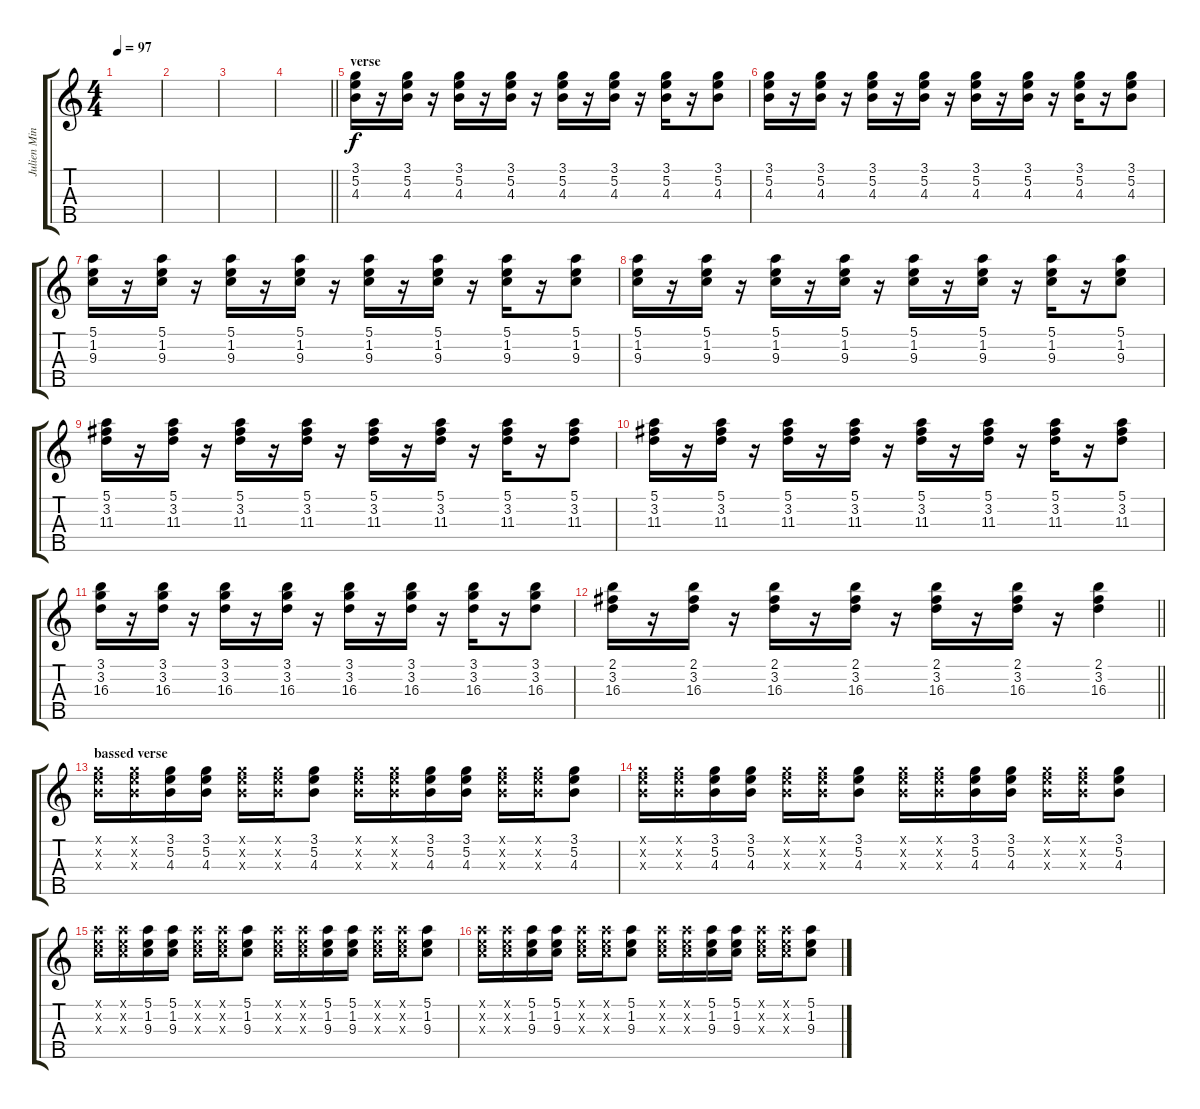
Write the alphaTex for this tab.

\track ("Julien Mineau" "Julien Min") {instrument electricguitarclean}
\staff {score tabs}
\tuning (E4 B3 G3 D3 A2) {hide}
\ts (4 4)
\tempo 97
\clef g2
\ks c
|
|
|
\barLineRight lightlight
|
\section ("" "verse")
(3.1 5.2 4.3).16 r.16 (3.1 5.2 4.3).16 r.16 (3.1 5.2 4.3).16 r.16 (3.1 5.2 4.3).16 r.16 (3.1 5.2 4.3).16 r.16 (3.1 5.2 4.3).16 r.16 (3.1 5.2 4.3).16 r.16 (3.1 5.2 4.3).8 |
(3.1 5.2 4.3).16 r.16 (3.1 5.2 4.3).16 r.16 (3.1 5.2 4.3).16 r.16 (3.1 5.2 4.3).16 r.16 (3.1 5.2 4.3).16 r.16 (3.1 5.2 4.3).16 r.16 (3.1 5.2 4.3).16 r.16 (3.1 5.2 4.3).8 |
(5.1 1.2 9.3).16 r.16 (5.1 1.2 9.3).16 r.16 (5.1 1.2 9.3).16 r.16 (5.1 1.2 9.3).16 r.16 (5.1 1.2 9.3).16 r.16 (5.1 1.2 9.3).16 r.16 (5.1 1.2 9.3).16 r.16 (5.1 1.2 9.3).8 |
(5.1 1.2 9.3).16 r.16 (5.1 1.2 9.3).16 r.16 (5.1 1.2 9.3).16 r.16 (5.1 1.2 9.3).16 r.16 (5.1 1.2 9.3).16 r.16 (5.1 1.2 9.3).16 r.16 (5.1 1.2 9.3).16 r.16 (5.1 1.2 9.3).8 |
(5.1 3.2 11.3).16 r.16 (5.1 3.2 11.3).16 r.16 (5.1 3.2 11.3).16 r.16 (5.1 3.2 11.3).16 r.16 (5.1 3.2 11.3).16 r.16 (5.1 3.2 11.3).16 r.16 (5.1 3.2 11.3).16 r.16 (5.1 3.2 11.3).8 |
(5.1 3.2 11.3).16 r.16 (5.1 3.2 11.3).16 r.16 (5.1 3.2 11.3).16 r.16 (5.1 3.2 11.3).16 r.16 (5.1 3.2 11.3).16 r.16 (5.1 3.2 11.3).16 r.16 (5.1 3.2 11.3).16 r.16 (5.1 3.2 11.3).8 |
(3.1 3.2 16.3).16 r.16 (3.1 3.2 16.3).16 r.16 (3.1 3.2 16.3).16 r.16 (3.1 3.2 16.3).16 r.16 (3.1 3.2 16.3).16 r.16 (3.1 3.2 16.3).16 r.16 (3.1 3.2 16.3).16 r.16 (3.1 3.2 16.3).8 |
\barLineRight lightlight
(2.1 3.2 16.3).16 r.16 (2.1 3.2 16.3).16 r.16 (2.1 3.2 16.3).16 r.16 (2.1 3.2 16.3).16 r.16 (2.1 3.2 16.3).16 r.16 (2.1 3.2 16.3).16 r.16 (2.1 3.2 16.3).4 |
\section ("" "bassed verse")
(3.1{x} 5.2{x} 4.3{x}).16 (3.1{x} 5.2{x} 4.3{x}).16 (3.1 5.2 4.3).16 (3.1 5.2 4.3).16 (3.1{x} 5.2{x} 4.3{x}).16 (3.1{x} 5.2{x} 4.3{x}).16 (3.1 5.2 4.3).8 (3.1{x} 5.2{x} 4.3{x}).16 (3.1{x} 5.2{x} 4.3{x}).16 (3.1 5.2 4.3).16 (3.1 5.2 4.3).16 (3.1{x} 5.2{x} 4.3{x}).16 (3.1{x} 5.2{x} 4.3{x}).16 (3.1 5.2 4.3).8 |
(3.1{x} 5.2{x} 4.3{x}).16 (3.1{x} 5.2{x} 4.3{x}).16 (3.1 5.2 4.3).16 (3.1 5.2 4.3).16 (3.1{x} 5.2{x} 4.3{x}).16 (3.1{x} 5.2{x} 4.3{x}).16 (3.1 5.2 4.3).8 (3.1{x} 5.2{x} 4.3{x}).16 (3.1{x} 5.2{x} 4.3{x}).16 (3.1 5.2 4.3).16 (3.1 5.2 4.3).16 (3.1{x} 5.2{x} 4.3{x}).16 (3.1{x} 5.2{x} 4.3{x}).16 (3.1 5.2 4.3).8 |
(5.1{x} 1.2{x} 9.3{x}).16 (5.1{x} 1.2{x} 9.3{x}).16 (5.1 1.2 9.3).16 (5.1 1.2 9.3).16 (5.1{x} 1.2{x} 9.3{x}).16 (5.1{x} 1.2{x} 9.3{x}).16 (5.1 1.2 9.3).8 (5.1{x} 1.2{x} 9.3{x}).16 (5.1{x} 1.2{x} 9.3{x}).16 (5.1 1.2 9.3).16 (5.1 1.2 9.3).16 (5.1{x} 1.2{x} 9.3{x}).16 (5.1{x} 1.2{x} 9.3{x}).16 (5.1 1.2 9.3).8 |
(5.1{x} 1.2{x} 9.3{x}).16 (5.1{x} 1.2{x} 9.3{x}).16 (5.1 1.2 9.3).16 (5.1 1.2 9.3).16 (5.1{x} 1.2{x} 9.3{x}).16 (5.1{x} 1.2{x} 9.3{x}).16 (5.1 1.2 9.3).8 (5.1{x} 1.2{x} 9.3{x}).16 (5.1{x} 1.2{x} 9.3{x}).16 (5.1 1.2 9.3).16 (5.1 1.2 9.3).16 (5.1{x} 1.2{x} 9.3{x}).16 (5.1{x} 1.2{x} 9.3{x}).16 (5.1 1.2 9.3).8
